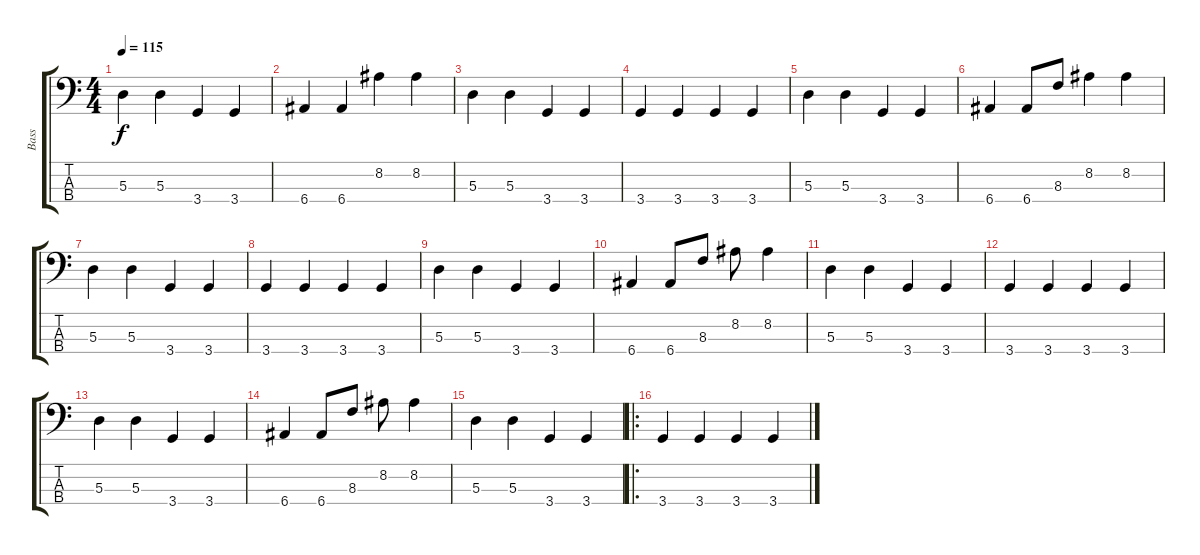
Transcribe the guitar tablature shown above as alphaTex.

\track ("Bass" "Bass") {instrument electricbassfinger}
\staff {score tabs}
\tuning (G2 D2 A1 E1) {hide}
\ts (4 4)
\tempo 115
\clef f4
\ks c
5.3.4{dy f} 5.3.4 3.4.4 3.4.4 |
6.4.4 6.4.4 8.2.4 8.2.4 |
5.3.4 5.3.4 3.4.4 3.4.4 |
3.4.4 3.4.4 3.4.4 3.4.4 |
5.3.4 5.3.4 3.4.4 3.4.4 |
6.4.4 6.4.8 8.3.8 8.2.4 8.2.4 |
5.3.4 5.3.4 3.4.4 3.4.4 |
3.4.4 3.4.4 3.4.4 3.4.4 |
5.3.4 5.3.4 3.4.4 3.4.4 |
6.4.4 6.4.8 8.3.8 8.2.8 8.2.4 |
5.3.4 5.3.4 3.4.4 3.4.4 |
3.4.4 3.4.4 3.4.4 3.4.4 |
5.3.4 5.3.4 3.4.4 3.4.4 |
6.4.4 6.4.8 8.3.8 8.2.8 8.2.4 |
5.3.4 5.3.4 3.4.4 3.4.4 |
\ro
3.4.4 3.4.4 3.4.4 3.4.4
